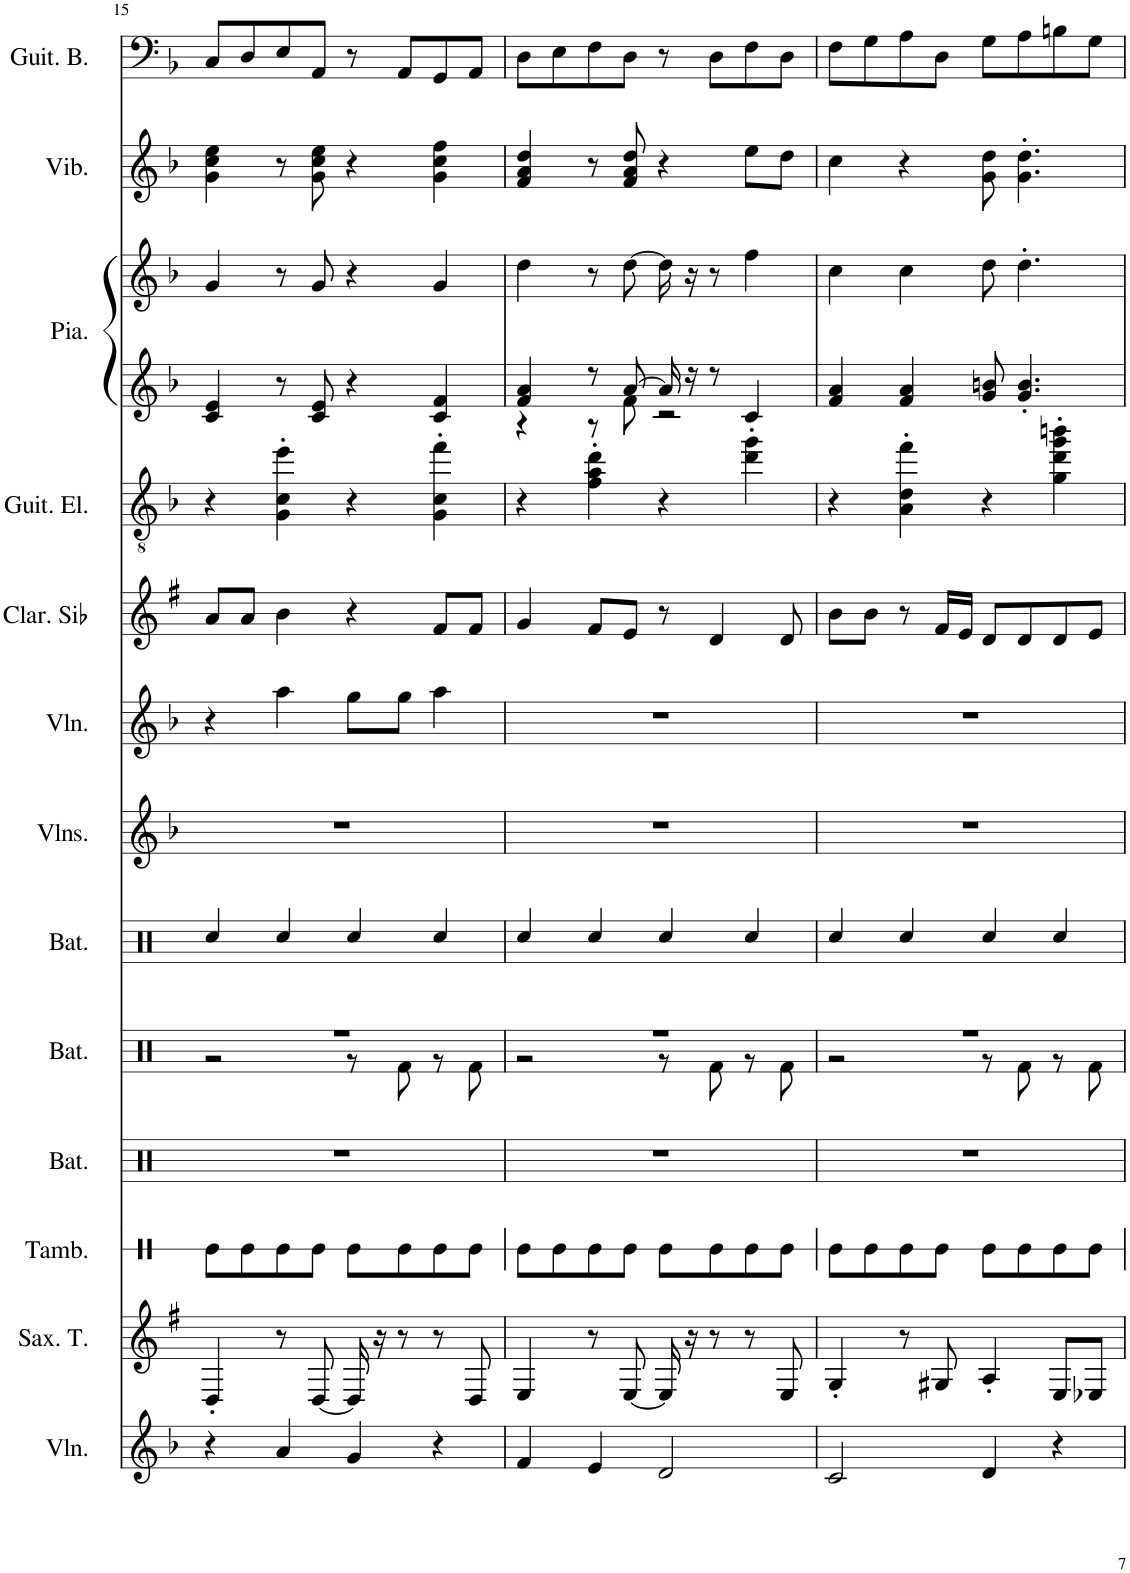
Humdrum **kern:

**kern	**kern	**kern	**kern	**kern	**kern	**kern	**kern	**kern	**kern	**kern	**kern	**kern	**kern
*part13	*part12	*part11	*part10	*part9	*part8	*part7	*part6	*part5	*part4	*part3	*part3	*part2	*part1
*staff14	*staff13	*staff12	*staff11	*staff10	*staff9	*staff8	*staff7	*staff6	*staff5	*staff4	*staff3	*staff2	*staff1
*I"Violon, Violin	*I"Saxophone Ténor, Tenor Sax	*I"Tambourin	*I"Batterie	*I"Batterie, Drums	*I"Batterie	*I"Violons, String Ensemble 1	*I"Violon, Pad 2 (warm)	*I"Clarinette en Sib	*I"Guitare électrique, Electric Guitar (clean)	*I"Piano, Acoustic Grand Piano	*	*I"Vibraphone, Vibraphone	*I"Guitare Basse, Electric Bass (pick)
*I'Vln.	*I'Sax. T.	*I'Tamb.	*I'Bat.	*I'Bat.	*I'Bat.	*I'Vlns.	*I'Vln.	*I'Clar. Sib	*I'Guit. El.	*I'Pia.	*	*I'Vib.	*I'Guit. B.
!!LO:PB:g=z
*clefG2	*clefG2	*clefX	*clefX	*clefX	*clefX	*clefG2	*clefG2	*clefG2	*clefGv2	*clefG2	*clefF4	*clefG2	*clefF4
*	*Trd8c14	*	*	*	*	*	*	*Trd1c2	*	*	*	*	*Trd7c12
*k[b-]	*k[f#]	*k[]	*k[]	*k[]	*k[]	*k[b-]	*k[b-]	*k[f#]	*k[b-]	*k[b-]	*k[b-]	*k[b-]	*k[b-]
*M4/4	*M4/4	*M4/4	*M4/4	*M4/4	*M4/4	*M4/4	*M4/4	*M4/4	*M4/4	*M4/4	*M4/4	*M4/4	*M4/4
=15	=15	=15	=15	=15	=15	=15	=15	=15	=15	=15	=15	=15	=15
*	*	*	*	*^	*	*	*	*	*	*	*	*	*
4r	4D'/	8Re\L	1r	1r	2r	4Rcc/	1r	4r	8a/L	4r	4c/ 4e/	4g/	4g\ 4cc\ 4ee\	8C/L
.	.	8Re\	.	.	.	.	.	.	8a/J	.	.	.	.	8D/
4a/	8r	8Re\	.	.	.	4Rcc/	.	4aa\	4b\	4G\' 4c\' 4ee\'	8r	8r	8r	8E/
.	[8D/	8Re\J	.	.	.	.	.	.	.	.	8c/ 8e/	8g/	8g\ 8cc\ 8ee\	8AA/J
4g/	16D/]	8Re\L	.	.	8r	4Rcc/	.	8gg\L	4r	4r	4r	4r	4r	8r
.	16r	.	.	.	.	.	.	.	.	.	.	.	.	.
.	8r	8Re\	.	.	8Rf\	.	.	8gg\J	.	.	.	.	.	8AA/L
4r	8r	8Re\	.	.	8r	4Rcc/	.	4aa\	8f#/L	4G\' 4c\' 4ff\'	4c/ 4f/	4g/	4g\ 4cc\ 4ff\	8GG/
.	8D/	8Re\J	.	.	8Rf\	.	.	.	8f#/J	.	.	.	.	8AA/J
=16	=16	=16	=16	=16	=16	=16	=16	=16	=16	=16	=16	=16	=16	=16
*	*	*	*	*	*	*	*	*	*	*	*^	*	*	*
4f/	4E/	8Re\L	1r	1r	2r	4Rcc/	1r	1r	4g/	4r	4f/ 4a/	4r	4dd\	4f/ 4a/ 4dd/	8D\L
.	.	8Re\	.	.	.	.	.	.	.	.	.	.	.	.	8E\
4e/	8r	8Re\	.	.	.	4Rcc/	.	.	8f#/L	4f\' 4a\' 4dd\'	8r	8r	8r	8r	8F\
.	[8E/	8Re\J	.	.	.	.	.	.	8e/J	.	[8a/	8f\	[8dd\	8f/ 8a/ 8dd/	8D\J
2d/	16E/]	8Re\L	.	.	8r	4Rcc/	.	.	8r	4r	16a/]	2r	16dd\]	4r	8r
.	16r	.	.	.	.	.	.	.	.	.	16r	.	16r	.	.
.	8r	8Re\	.	.	8Rf\	.	.	.	4d/	.	8r	.	8r	.	8D\L
.	8r	8Re\	.	.	8r	4Rcc/	.	.	.	4dd\' 4gg\'	4c/	.	4ff\	8ee\L	8F\
.	8E/	8Re\J	.	.	8Rf\	.	.	.	8d/	.	.	.	.	8dd\J	8D\J
*	*	*	*	*	*	*	*	*	*	*	*v	*v	*	*	*
=17	=17	=17	=17	=17	=17	=17	=17	=17	=17	=17	=17	=17	=17	=17
2c/	4G'/	8Re\L	1r	1r	2r	4Rcc/	1r	1r	8b\L	4r	4f/ 4a/	4cc\	4cc\	8F\L
.	.	8Re\	.	.	.	.	.	.	8b\J	.	.	.	.	8G\
.	8r	8Re\	.	.	.	4Rcc/	.	.	8r	4A\' 4d\' 4ff\'	4f/ 4a/	4cc\	4r	8A\
.	8G#X/	8Re\J	.	.	.	.	.	.	16f#/LL	.	.	.	.	8D\J
.	.	.	.	.	.	.	.	.	16e/JJ	.	.	.	.	.
4d/	4A'/	8Re\L	.	.	8r	4Rcc/	.	.	8d/L	4r	8g/ 8bn/	8dd\	8g\ 8dd\	8G\L
.	.	8Re\	.	.	8Rf\	.	.	.	8d/	.	4.g/' 4.b/'	4.dd'\	4.g\' 4.dd\'	8A\
4r	8E/L	8Re\	.	.	8r	4Rcc/	.	.	8d/	4g\' 4dd\' 4gg\' 4bbn\'	.	.	.	8Bn\
.	8E-X/J	8Re\J	.	.	8Rf\	.	.	.	8e/J	.	.	.	.	8G\J
*	*	*	*	*v	*v	*	*	*	*	*	*	*	*	*
=	=	=	=	=	=	=	=	=	=	=	=	=	=
*-	*-	*-	*-	*-	*-	*-	*-	*-	*-	*-	*-	*-	*-
